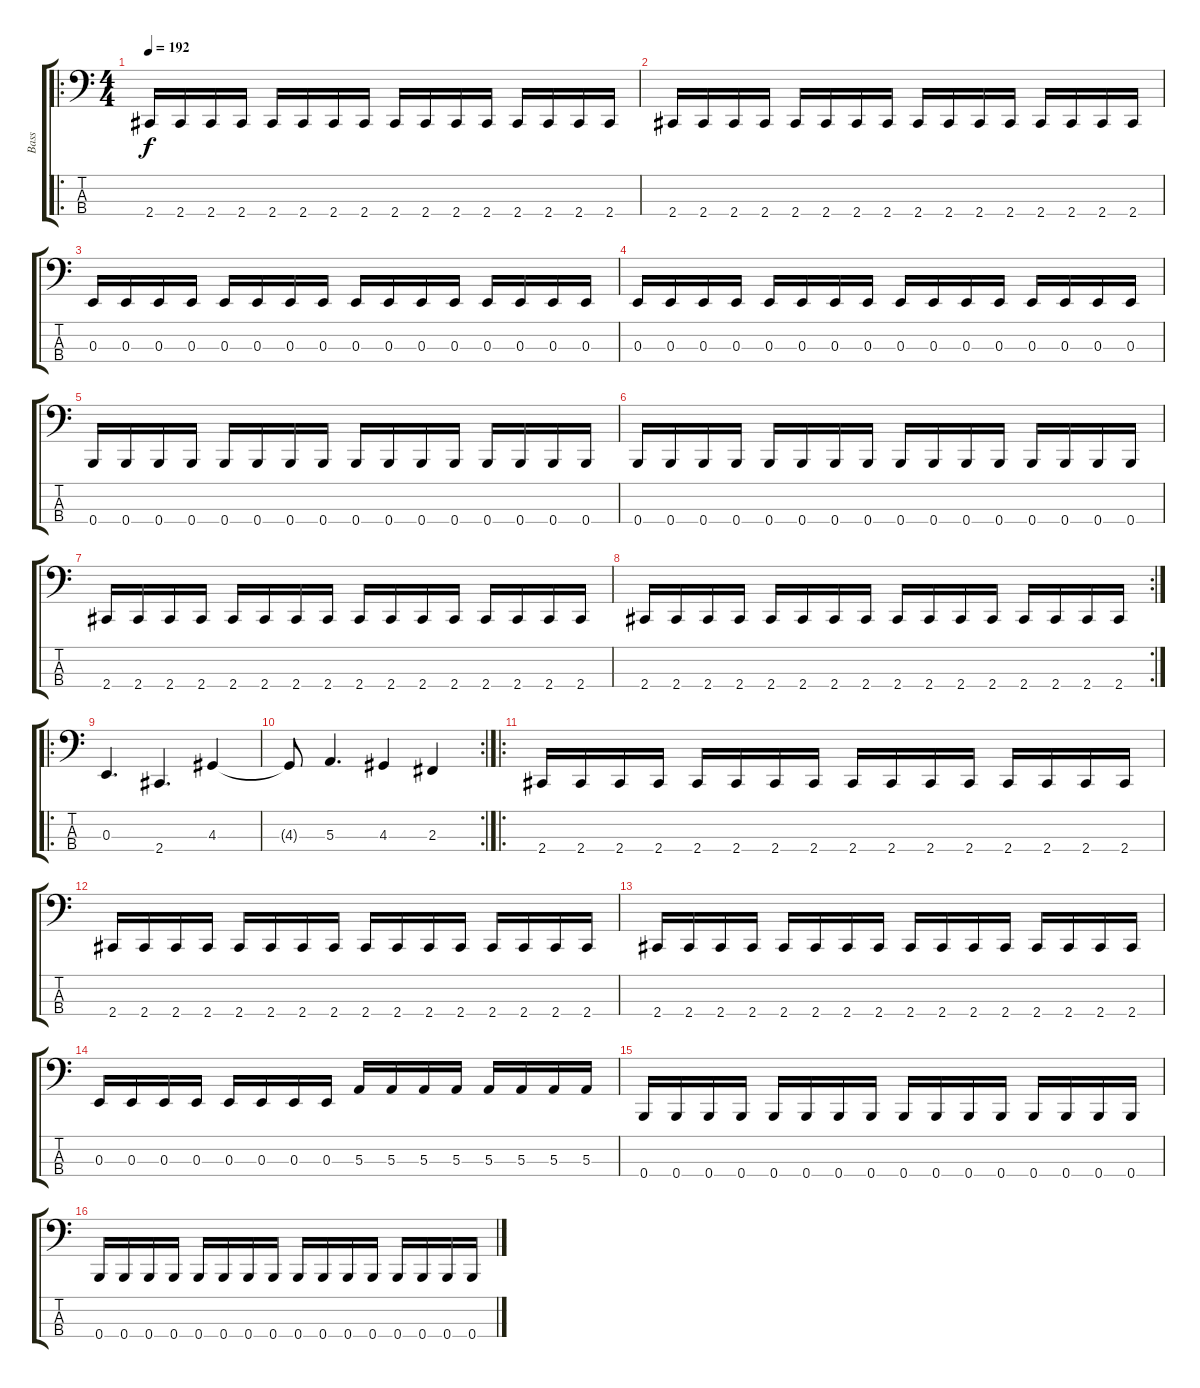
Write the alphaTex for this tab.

\track ("Bass" "Bass") {instrument electricbassfinger}
\staff {score tabs}
\tuning (D2 A1 E1 B0) {hide}
\ro
\ts (4 4)
\tempo 192
\clef f4
\ks c
2.4.16{dy f} 2.4.16 2.4.16 2.4.16 2.4.16 2.4.16 2.4.16 2.4.16 2.4.16 2.4.16 2.4.16 2.4.16 2.4.16 2.4.16 2.4.16 2.4.16 |
2.4.16 2.4.16 2.4.16 2.4.16 2.4.16 2.4.16 2.4.16 2.4.16 2.4.16 2.4.16 2.4.16 2.4.16 2.4.16 2.4.16 2.4.16 2.4.16 |
0.3.16 0.3.16 0.3.16 0.3.16 0.3.16 0.3.16 0.3.16 0.3.16 0.3.16 0.3.16 0.3.16 0.3.16 0.3.16 0.3.16 0.3.16 0.3.16 |
0.3.16 0.3.16 0.3.16 0.3.16 0.3.16 0.3.16 0.3.16 0.3.16 0.3.16 0.3.16 0.3.16 0.3.16 0.3.16 0.3.16 0.3.16 0.3.16 |
0.4.16 0.4.16 0.4.16 0.4.16 0.4.16 0.4.16 0.4.16 0.4.16 0.4.16 0.4.16 0.4.16 0.4.16 0.4.16 0.4.16 0.4.16 0.4.16 |
0.4.16 0.4.16 0.4.16 0.4.16 0.4.16 0.4.16 0.4.16 0.4.16 0.4.16 0.4.16 0.4.16 0.4.16 0.4.16 0.4.16 0.4.16 0.4.16 |
2.4.16 2.4.16 2.4.16 2.4.16 2.4.16 2.4.16 2.4.16 2.4.16 2.4.16 2.4.16 2.4.16 2.4.16 2.4.16 2.4.16 2.4.16 2.4.16 |
\rc 2
2.4.16 2.4.16 2.4.16 2.4.16 2.4.16 2.4.16 2.4.16 2.4.16 2.4.16 2.4.16 2.4.16 2.4.16 2.4.16 2.4.16 2.4.16 2.4.16 |
\ro
0.3.4{d} 2.4.4{d} 4.3.4 |
\rc 2
4.3{t}.8 5.3.4{d} 4.3.4 2.3.4 |
\ro
2.4.16 2.4.16 2.4.16 2.4.16 2.4.16 2.4.16 2.4.16 2.4.16 2.4.16 2.4.16 2.4.16 2.4.16 2.4.16 2.4.16 2.4.16 2.4.16 |
2.4.16 2.4.16 2.4.16 2.4.16 2.4.16 2.4.16 2.4.16 2.4.16 2.4.16 2.4.16 2.4.16 2.4.16 2.4.16 2.4.16 2.4.16 2.4.16 |
2.4.16 2.4.16 2.4.16 2.4.16 2.4.16 2.4.16 2.4.16 2.4.16 2.4.16 2.4.16 2.4.16 2.4.16 2.4.16 2.4.16 2.4.16 2.4.16 |
0.3.16 0.3.16 0.3.16 0.3.16 0.3.16 0.3.16 0.3.16 0.3.16 5.3.16 5.3.16 5.3.16 5.3.16 5.3.16 5.3.16 5.3.16 5.3.16 |
0.4.16 0.4.16 0.4.16 0.4.16 0.4.16 0.4.16 0.4.16 0.4.16 0.4.16 0.4.16 0.4.16 0.4.16 0.4.16 0.4.16 0.4.16 0.4.16 |
0.4.16 0.4.16 0.4.16 0.4.16 0.4.16 0.4.16 0.4.16 0.4.16 0.4.16 0.4.16 0.4.16 0.4.16 0.4.16 0.4.16 0.4.16 0.4.16
